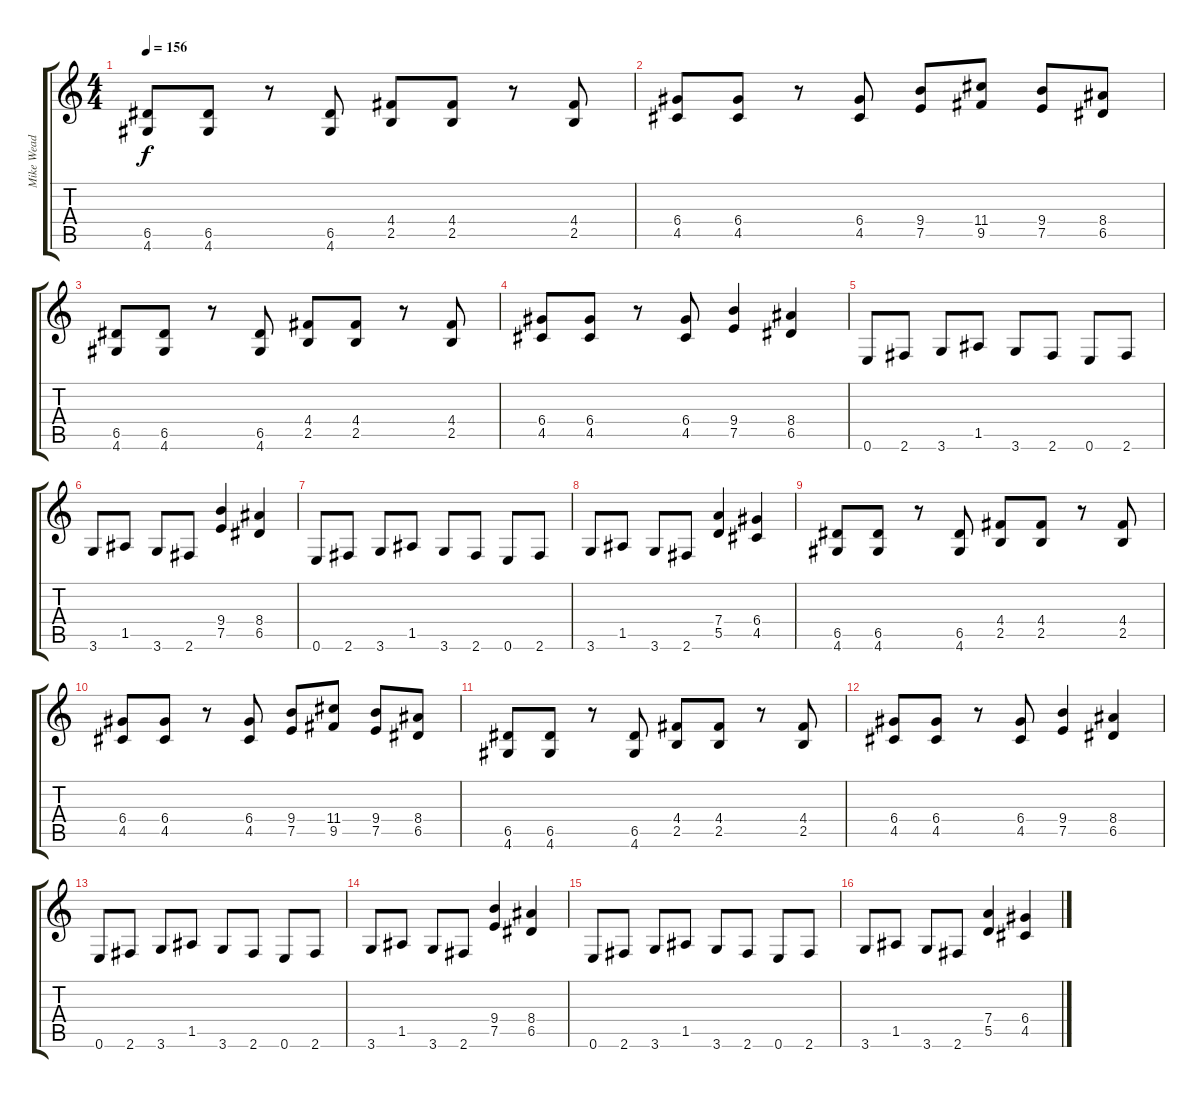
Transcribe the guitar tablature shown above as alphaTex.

\track ("Mike Wead" "Mike Wead") {instrument distortionguitar}
\staff {score tabs}
\tuning (E4 B3 G3 D3 A2 E2) {hide}
\ts (4 4)
\tempo 156
\clef g2
\ks c
(6.5 4.6).8{dy f} (6.5 4.6).8 r.8 (6.5 4.6).8 (4.4 2.5).8 (4.4 2.5).8 r.8 (4.4 2.5).8 |
(6.4 4.5).8 (6.4 4.5).8 r.8 (6.4 4.5).8 (9.4 7.5).8 (11.4 9.5).8 (9.4 7.5).8 (8.4 6.5).8 |
(6.5 4.6).8 (6.5 4.6).8 r.8 (6.5 4.6).8 (4.4 2.5).8 (4.4 2.5).8 r.8 (4.4 2.5).8 |
(6.4 4.5).8 (6.4 4.5).8 r.8 (6.4 4.5).8 (9.4 7.5).4 (8.4 6.5).4 |
0.6.8 2.6.8 3.6.8 1.5.8 3.6.8 2.6.8 0.6.8 2.6.8 |
3.6.8 1.5.8 3.6.8 2.6.8 (9.4 7.5).4 (8.4 6.5).4 |
0.6.8 2.6.8 3.6.8 1.5.8 3.6.8 2.6.8 0.6.8 2.6.8 |
3.6.8 1.5.8 3.6.8 2.6.8 (7.4 5.5).4 (6.4 4.5).4 |
(6.5 4.6).8 (6.5 4.6).8 r.8 (6.5 4.6).8 (4.4 2.5).8 (4.4 2.5).8 r.8 (4.4 2.5).8 |
(6.4 4.5).8 (6.4 4.5).8 r.8 (6.4 4.5).8 (9.4 7.5).8 (11.4 9.5).8 (9.4 7.5).8 (8.4 6.5).8 |
(6.5 4.6).8 (6.5 4.6).8 r.8 (6.5 4.6).8 (4.4 2.5).8 (4.4 2.5).8 r.8 (4.4 2.5).8 |
(6.4 4.5).8 (6.4 4.5).8 r.8 (6.4 4.5).8 (9.4 7.5).4 (8.4 6.5).4 |
0.6.8 2.6.8 3.6.8 1.5.8 3.6.8 2.6.8 0.6.8 2.6.8 |
3.6.8 1.5.8 3.6.8 2.6.8 (9.4 7.5).4 (8.4 6.5).4 |
0.6.8 2.6.8 3.6.8 1.5.8 3.6.8 2.6.8 0.6.8 2.6.8 |
3.6.8 1.5.8 3.6.8 2.6.8 (7.4 5.5).4 (6.4 4.5).4
